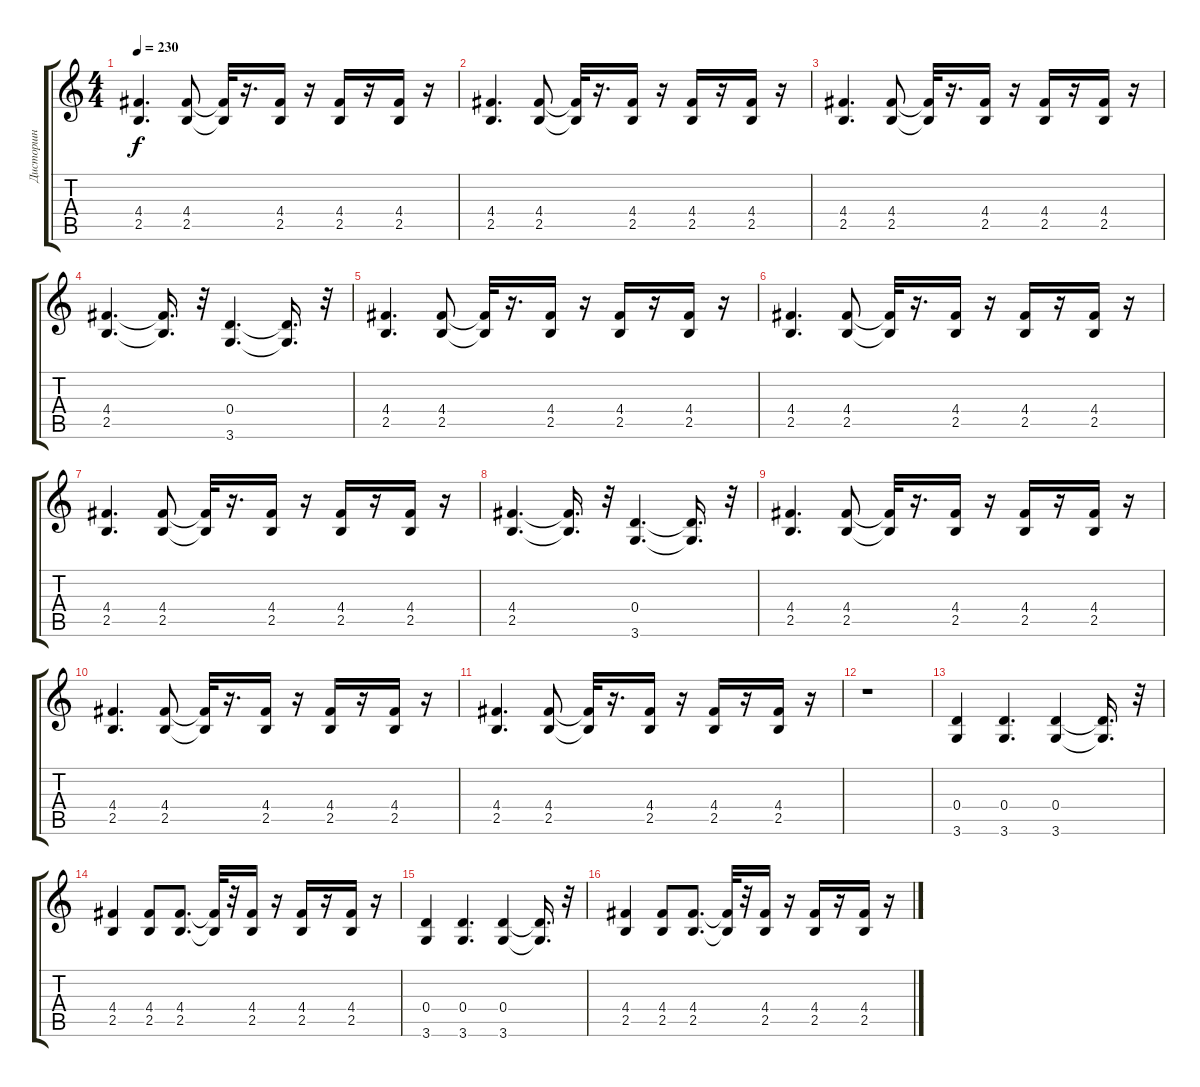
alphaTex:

\track ("Дисторшн" "Дисторшн") {instrument distortionguitar}
\staff {score tabs}
\tuning (E4 B3 G3 D3 A2 E2) {hide}
\ts (4 4)
\tempo 230
\clef g2
\ks c
(4.4 2.5).4{d dy f} (4.4 2.5).8 (4.4{t} 2.5{t}).32 r.16{d} (4.4 2.5).16 r.16 (4.4 2.5).16 r.16 (4.4 2.5).16 r.16 |
(4.4 2.5).4{d} (4.4 2.5).8 (4.4{t} 2.5{t}).32 r.16{d} (4.4 2.5).16 r.16 (4.4 2.5).16 r.16 (4.4 2.5).16 r.16 |
(4.4 2.5).4{d} (4.4 2.5).8 (4.4{t} 2.5{t}).32 r.16{d} (4.4 2.5).16 r.16 (4.4 2.5).16 r.16 (4.4 2.5).16 r.16 |
(4.4 2.5).4{d} (4.4{t} 2.5{t}).16{d} r.32 (0.4 3.6).4{d} (0.4{t} 3.6{t}).16{d} r.32 |
(4.4 2.5).4{d} (4.4 2.5).8 (4.4{t} 2.5{t}).32 r.16{d} (4.4 2.5).16 r.16 (4.4 2.5).16 r.16 (4.4 2.5).16 r.16 |
(4.4 2.5).4{d} (4.4 2.5).8 (4.4{t} 2.5{t}).32 r.16{d} (4.4 2.5).16 r.16 (4.4 2.5).16 r.16 (4.4 2.5).16 r.16 |
(4.4 2.5).4{d} (4.4 2.5).8 (4.4{t} 2.5{t}).32 r.16{d} (4.4 2.5).16 r.16 (4.4 2.5).16 r.16 (4.4 2.5).16 r.16 |
(4.4 2.5).4{d} (4.4{t} 2.5{t}).16{d} r.32 (0.4 3.6).4{d} (0.4{t} 3.6{t}).16{d} r.32 |
(4.4 2.5).4{d} (4.4 2.5).8 (4.4{t} 2.5{t}).32 r.16{d} (4.4 2.5).16 r.16 (4.4 2.5).16 r.16 (4.4 2.5).16 r.16 |
(4.4 2.5).4{d} (4.4 2.5).8 (4.4{t} 2.5{t}).32 r.16{d} (4.4 2.5).16 r.16 (4.4 2.5).16 r.16 (4.4 2.5).16 r.16 |
(4.4 2.5).4{d} (4.4 2.5).8 (4.4{t} 2.5{t}).32 r.16{d} (4.4 2.5).16 r.16 (4.4 2.5).16 r.16 (4.4 2.5).16 r.16 |
r.1 |
(0.4 3.6).4 (0.4 3.6).4{d} (0.4 3.6).4 (0.4{t} 3.6{t}).16{d} r.32 |
(4.4 2.5).4 (4.4 2.5).8 (4.4 2.5).8{d} (4.4{t} 2.5{t}).32 r.32 (4.4 2.5).16 r.16 (4.4 2.5).16 r.16 (4.4 2.5).16 r.16 |
(0.4 3.6).4 (0.4 3.6).4{d} (0.4 3.6).4 (0.4{t} 3.6{t}).16{d} r.32 |
(4.4 2.5).4 (4.4 2.5).8 (4.4 2.5).8{d} (4.4{t} 2.5{t}).32 r.32 (4.4 2.5).16 r.16 (4.4 2.5).16 r.16 (4.4 2.5).16 r.16
